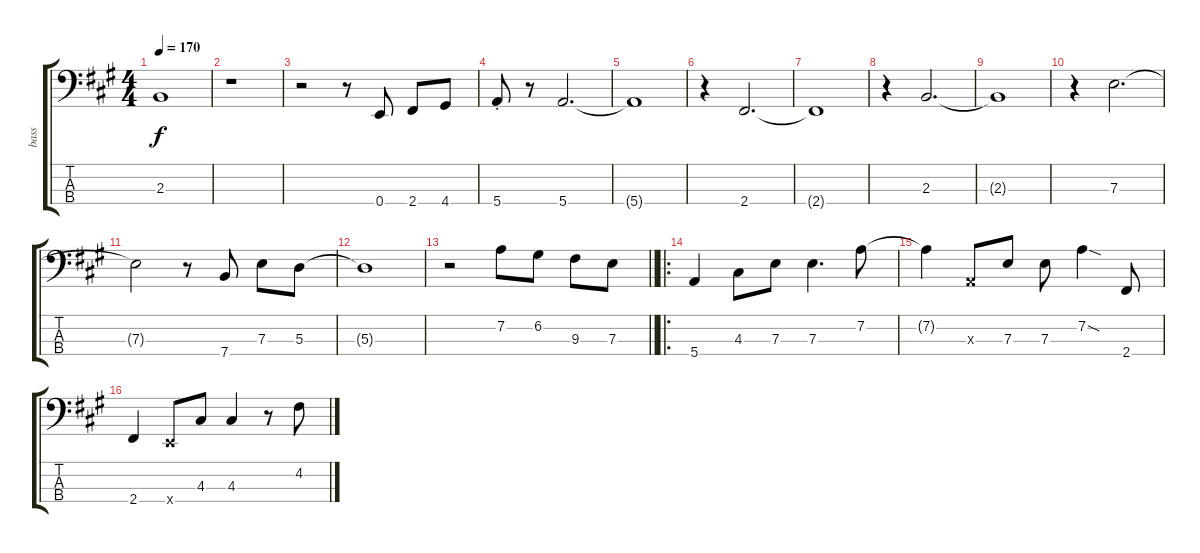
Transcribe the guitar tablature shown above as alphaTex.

\track ("bass" "bass") {instrument electricbasspick}
\staff {score tabs}
\tuning (G2 D2 A1 E1) {hide}
\ts (4 4)
\tempo 170
\clef f4
\ks a
2.3{t}.1{dy f} |
r.1 |
r.2 r.8 0.4.8 2.4.8 4.4.8 |
5.4{st}.8 r.8 5.4.2{d} |
5.4{t}.1 |
r.4 2.4.2{d} |
2.4{t}.1 |
r.4 2.3.2{d} |
2.3{t}.1 |
r.4 7.3.2{d} |
7.3{t}.2 r.8 7.4.8 7.3.8 5.3.8 |
5.3{t}.1 |
\barLineRight lightlight
r.2 7.2.8 6.2.8 9.3.8 7.3.8 |
\ro
5.4.4 4.3.8 7.3.8 7.3.4{d} 7.2.8 |
7.2{t}.4 0.3{x}.8 7.3.8 7.3.8 7.2{sod}.4 2.4.8 |
2.4.4 0.4{x}.8 4.3.8 4.3.4 r.8 4.2.8
